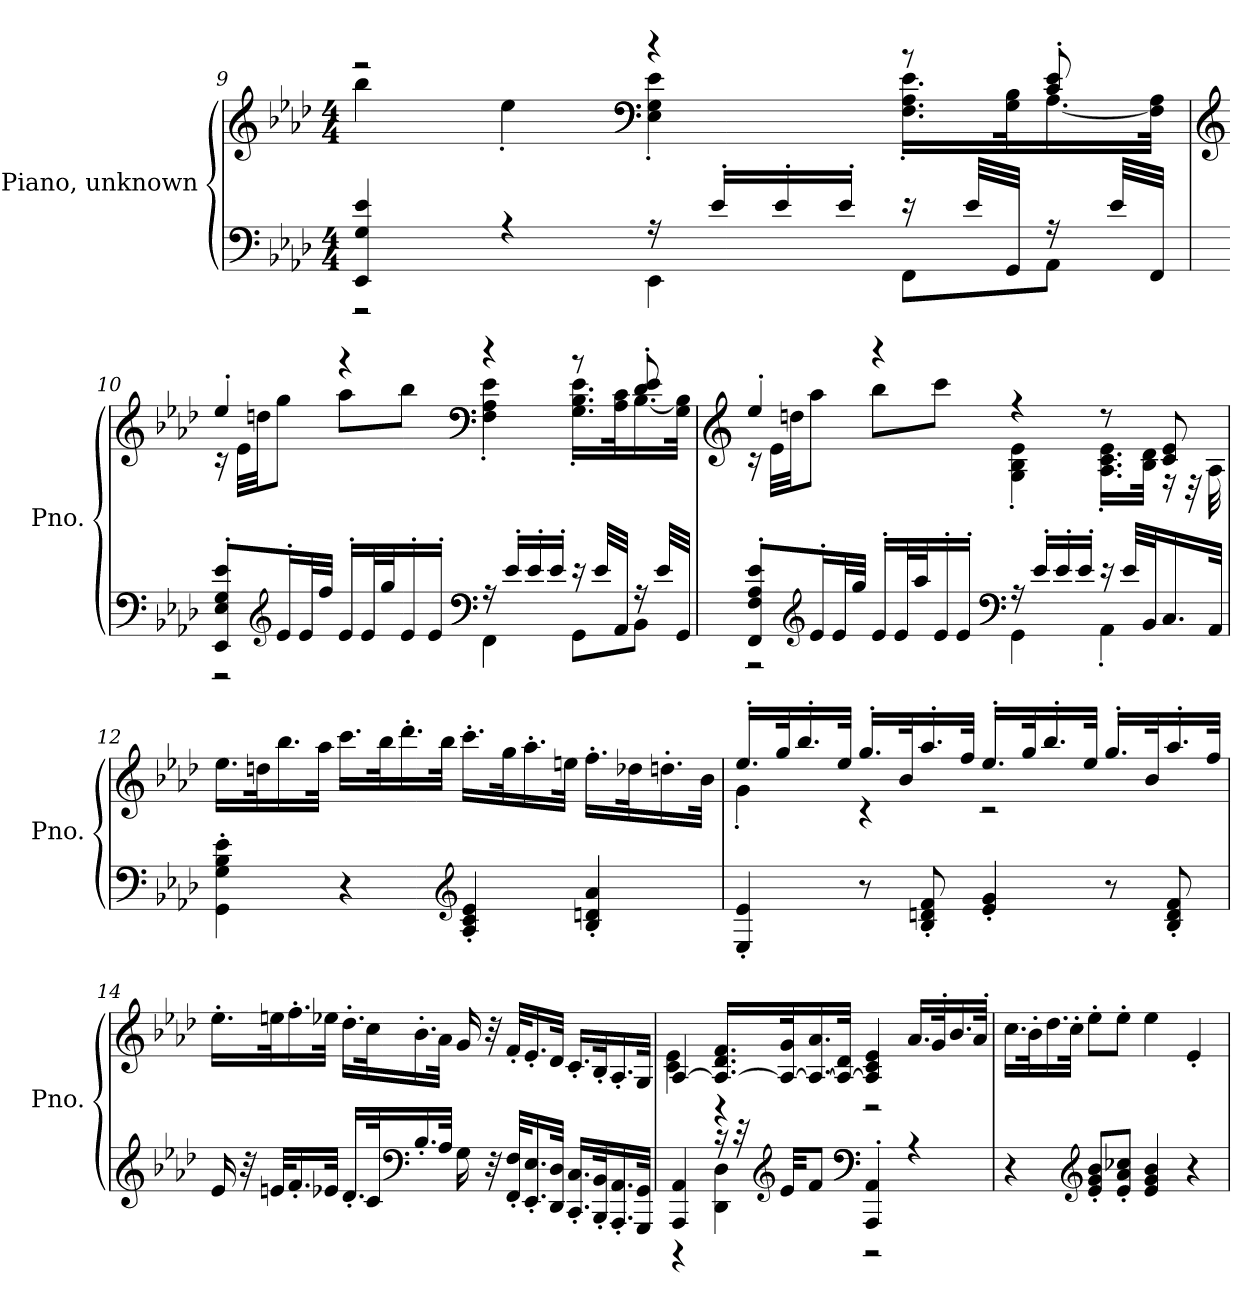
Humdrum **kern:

**kern	**kern
*part1	*part1
*staff2	*staff1
*I"Piano, unknown	*
*I'Pno.	*
!!LO:LB:g=z
*clefF4	*clefG2
*k[b-e-a-d-]	*k[b-e-a-d-]
*M4/4	*M4/4
=9	=9
*^	*^
4EE-/ 4G/ 4e-/	2r	2r	4bb-\
4r	.	.	4ee-'\
*	*	*clefF4	*
16r	4EE-\	4r	4E-\' 4G\' 4e-\'
16e-'/LL	.	.	.
16e-'/	.	.	.
16e-'/JJ	.	.	.
16r	8FF\L	8r	16.F\' 16.A-\' 16.e-\'LL
32e-/LLL	.	.	.
32GG/JJJ	.	.	32G\ 32B-\K
16r	8AA-\J	8c/' 8e-/'	[16.A-\
32e-/LLL	.	.	.
32FF/JJJ	.	.	32F\ 32A-\]JJk
=10	=10	=10	=10
*	*	*clefG2	*
8EE-/' 8E-/' 8G/' 8e-/'L	2r	4ee-'/	16r
.	.	.	32e-\LLL
.	.	.	32ddn\JJ
*clefG2	*	*	*
16e-'/L	.	.	8gg\J
32e-/L	.	.	.
32ff/JJJ	.	.	.
16e-'/LL	.	4r	8aa-\L
32e-/L	.	.	.
32gg/J	.	.	.
16e-'/	.	.	8bb-\J
16e-'/JJ	.	.	.
*clefF4	*	*clefF4	*
16r	4FF\	4r	4F\' 4A-\' 4e-\'
16e-'/LL	.	.	.
16e-'/	.	.	.
16e-'/JJ	.	.	.
16r	8GG\L	8r	16.G\' 16.B-\' 16.e-\'LL
32e-/LLL	.	.	.
32AA-/JJJ	.	.	32A-\ 32c\K
16r	8BB-\J	8d-/' 8e-/'	[16.B-\
32e-/LLL	.	.	.
32GG/JJJ	.	.	32G\ 32B-\]JJk
!!LO:LB:g=z	!!
=11	=11	=11	=11
*	*	*clefG2	*
8FF/' 8F/' 8A-/' 8e-/'L	2r	4ee-'/	16r
.	.	.	32e-\LLL
.	.	.	32ddn\JJ
*clefG2	*	*	*
16e-'/L	.	.	8aa-\J
32e-/L	.	.	.
32gg/JJJ	.	.	.
16e-'/LL	.	4r	8bb-\L
32e-/L	.	.	.
32aa-/J	.	.	.
16e-'/	.	.	8ccc\J
16e-'/JJ	.	.	.
*clefF4	*	*	*
16r	4GG\	4r	4G\' 4B-\' 4e-\'
16e-'/LL	.	.	.
16e-'/	.	.	.
16e-'/JJ	.	.	.
16r	4AA-'\	8r	16.A-\' 16.c\' 16.e-\'LL
32e-/LLL	.	.	.
32BB-/J	.	.	32B-\ 32d-\JJk
16.C/	.	8c/ 8e-/	16r
.	.	.	32r
32AA-/JJk	.	.	32A-\
*v	*v	*	*
*	*v	*v
!!LO:LB:g=z
=12	=12
4GG\' 4G\' 4B-\' 4e-\'	16.ee-\LL
.	32ddn\K
.	16.bb-\
.	32aa-\JJk
4r	16.ccc\LL
.	32bb-\K
.	16.ddd-'\
.	32bb-\JJk
*clefG2	*
4A-/' 4c/' 4e-/'	16.ccc'\LL
.	32gg\K
.	16.aa-'\
.	32een\JJk
4B-/' 4dn/' 4a-/'	16.ff'\LL
.	32dd-X\K
.	16.ddn'\
.	32b-\JJk
!!LO:PB:g=z
=13	=13
*	*^
4E-/' 4e-/'	16.ee-'/LL	4g'\
.	32gg/K	.
.	16.bb-'/	.
.	32ee-/JJk	.
8r	16.gg'/LL	4r
.	32b-/K	.
8B-/' 8dn/' 8f/'	16.aa-'/	.
.	32ff/JJk	.
4e-/' 4g/'	16.ee-'/LL	2r
.	32gg/K	.
.	16.bb-'/	.
.	32ee-/JJk	.
8r	16.gg'/LL	.
.	32b-/K	.
8B-/' 8d/' 8f/'	16.aa-'/	.
.	32ff/JJk	.
*	*v	*v
!!LO:LB:g=z
=14	=14
16e-/	16.ee-'\LL
32r	.
32en/KLL	32een\K
16.f'/	16.ff'\
32e-X/JJk	32ee-X\JJk
16.d-'/LL	16.dd-'\LL
32c/K	32cc\K
*clefF4	*
16.B-'/	16.b-'\
32A-/JJk	32a-\JJk
16G\	16g/
32r	32r
32FF/' 32F/'KLL	32f'/KLL
16.EE-/' 16.E-/'	16.e-'/
32DD-/ 32D-/JJk	32d-/JJk
16.CC/' 16.C/'LL	16.c'/LL
32BBB-/' 32BB-/'K	32B-'/K
16.AAA-/' 16.AA-/'	16.A-'/
32GGG/ 32GG/JJk	32G/JJk
=15	=15
*^	*^
4AAA-/ 4AA-/	4r	[4A-/	4c\ 4e-\
16r	4DD-\ 4D-\	16.A-/_ 16.d-/ 16.f/LL	4r
32r	.	.	.
*clefG2	*	*	*
32e-/KKL	.	32A-/_ 32g/K	.
8f/J	.	16.A-/_ 16.a-/	.
.	.	32A-/_ 32d-/JJk	.
*clefF4	*	*	*
4AAA-/' 4AA-/'	2r	4A-/] 4c/ 4e-/	2r
4r	.	16.a-/LL	.
.	.	32g'/K	.
.	.	16.b-/	.
.	.	32a-'/JJk	.
*v	*v	*	*
*	*v	*v
!!LO:LB:g=z
=16	=16
4r	16.cc\LL
.	32b-'\K
.	16.dd-\
.	32cc'\JJk
*clefG2	*
8e-/' 8g/' 8b-/'L	8ee-'\L
8e-/' 8a-/' 8cc-X/'J	8ee-'\J
4e-/ 4g/ 4b-/	4ee-\
4r	4e-'/
=	=
*-	*-
